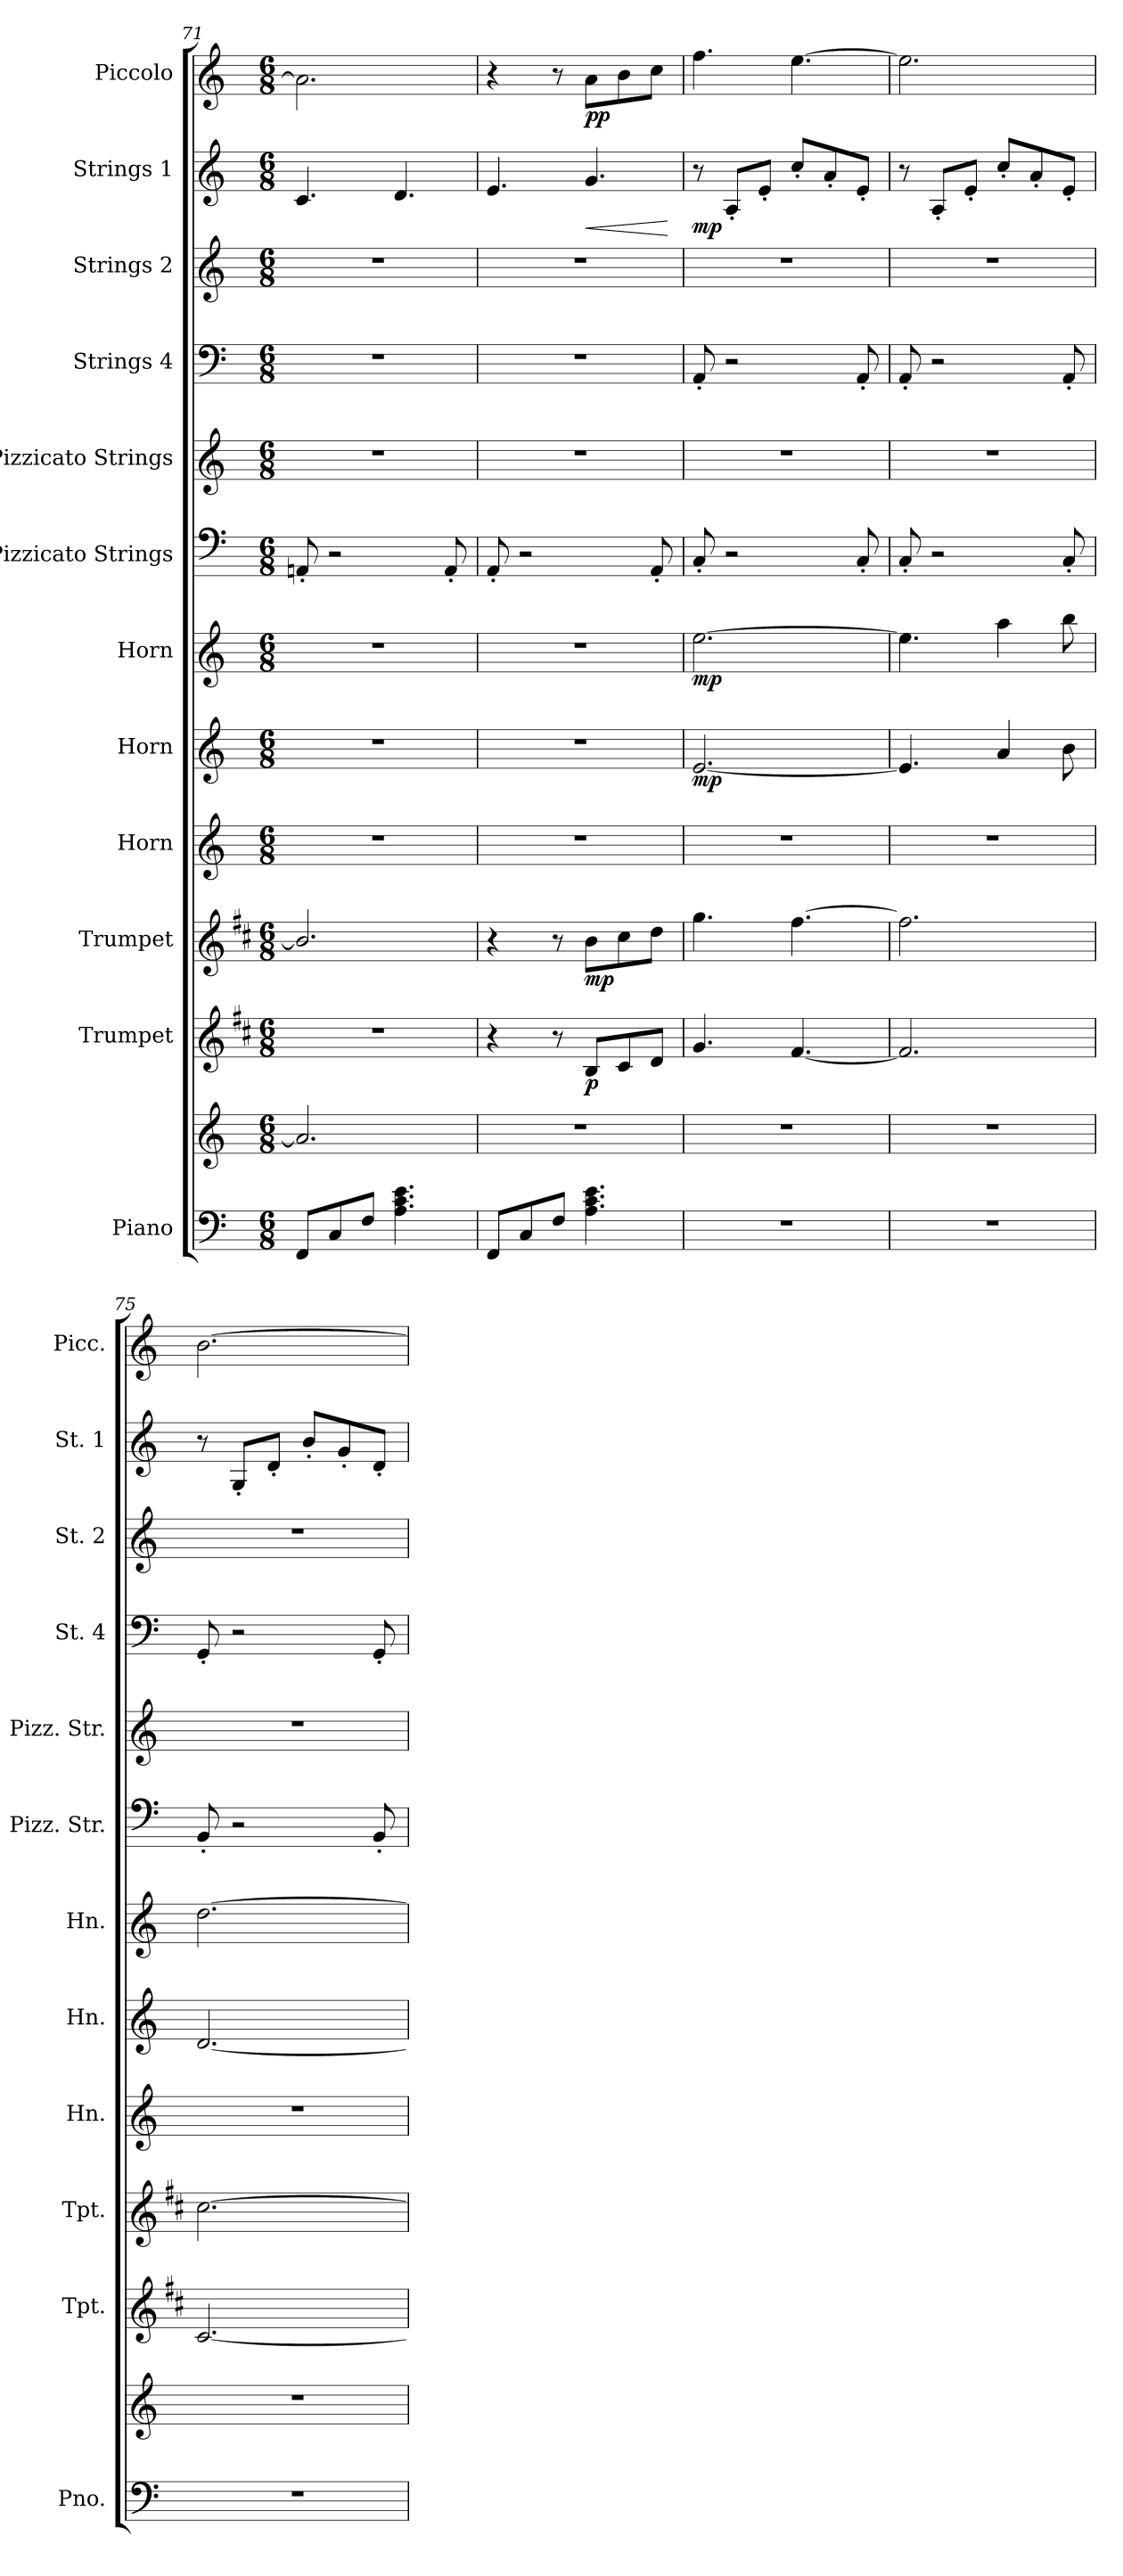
**kern	**kern	**kern	**dynam	**kern	**dynam	**kern	**kern	**dynam	**kern	**dynam	**kern	**kern	**kern	**kern	**kern	**dynam	**kern	**dynam
*part12	*part12	*part11	*part11	*part10	*part10	*part9	*part8	*part8	*part7	*part7	*part6	*part5	*part4	*part3	*part2	*part2	*part1	*part1
*staff13	*staff12	*staff11	*staff11	*staff10	*staff10	*staff9	*staff8	*staff8	*staff7	*staff7	*staff6	*staff5	*staff4	*staff3	*staff2	*staff2	*staff1	*staff1
*I"Piano	*	*I"Trumpet	*	*I"Trumpet	*	*I"Horn	*I"Horn	*	*I"Horn	*	*I"Pizzicato Strings	*I"Pizzicato Strings	*I"Strings 4	*I"Strings 2	*I"Strings 1	*	*I"Piccolo	*
*I'Pno.	*	*I'Tpt.	*	*I'Tpt.	*	*I'Hn.	*I'Hn.	*	*I'Hn.	*	*I'Pizz. Str.	*I'Pizz. Str.	*I'St. 4	*I'St. 2	*I'St. 1	*	*I'Picc.	*
*clefF4	*clefG2	*clefG2	*	*clefG2	*	*clefG2	*clefG2	*	*clefG2	*	*clefF5	*clefG2	*clefF4	*clefG2	*clefG2	*	*clefG2	*
*	*	*ITrd1c2	*	*ITrd1c2	*	*ITrd7c12	*ITrd7c12	*	*ITrd7c12	*	*	*	*	*	*	*	*ITrd-7c-12	*
*k[]	*k[]	*k[]	*	*k[]	*	*k[]	*k[]	*	*k[]	*	*k[]	*k[]	*k[]	*k[]	*k[]	*	*k[]	*
*M6/8	*M6/8	*M6/8	*	*M6/8	*	*M6/8	*M6/8	*	*M6/8	*	*M6/8	*M6/8	*M6/8	*M6/8	*M6/8	*	*M6/8	*
=71	=71	=71	=71	=71	=71	=71	=71	=71	=71	=71	=71	=71	=71	=71	=71	=71	=71	=71
8FF/L	2.a/]	2.r	.	2.a/]	.	2.r	2.r	.	2.r	.	8FFni'/	2.r	2.r	2.r	4.c/	.	2.aa\]	.
8C/	.	.	.	.	.	.	.	.	.	.	2r	.	.	.	.	.	.	.
8F/J	.	.	.	.	.	.	.	.	.	.	.	.	.	.	.	.	.	.
4.A\ 4.c\ 4.e\	.	.	.	.	.	.	.	.	.	.	.	.	.	.	4.d/	.	.	.
.	.	.	.	.	.	.	.	.	.	.	8FF'/	.	.	.	.	.	.	.
=72	=72	=72	=72	=72	=72	=72	=72	=72	=72	=72	=72	=72	=72	=72	=72	=72	=72	=72
8FF/L	2.r	4r	.	4r	.	2.r	2.r	.	2.r	.	8FF'/	2.r	2.r	2.r	4.e/	.	4r	.
8C/	.	.	.	.	.	.	.	.	.	.	2r	.	.	.	.	.	.	.
8F/J	.	8r	.	8r	.	.	.	.	.	.	.	.	.	.	.	.	8r	.
!LO:TX:a:color=#FFFFFF:t=.	!	!	!	!	!	!	!	!	!	!	!	!	!	!	!	!	!	!
!	!	!	!LO:DY:b	!	!LO:DY:b	!	!	!	!	!	!	!	!	!	!	!LO:HP:b	!	!LO:DY:b
4.A\ 4.c\ 4.e\	.	8A/L	p	8a\L	mp	.	.	.	.	.	.	.	.	.	4.g/	<	8aa\L	pp
.	.	8B/	.	8b\	.	.	.	.	.	.	.	.	.	.	.	.	8bb\	.
.	.	8c/J	.	8cc\J	.	.	.	.	.	.	8FF'/	.	.	.	.	.	8ccc\J	.
.	.	.	.	.	.	.	.	.	.	.	.	.	.	.	.	[	.	.
!!LO:LB:g=z
=73	=73	=73	=73	=73	=73	=73	=73	=73	=73	=73	=73	=73	=73	=73	=73	=73	=73	=73
!	!	!	!	!	!	!	!	!LO:DY:b	!	!LO:DY:b	!	!	!	!	!	!LO:DY:b	!	!
2.r	2.r	4.f/	.	4.ff\	.	2.r	[2.E/	mp	[2.e\	mp	8AA'/	2.r	8AA'/	2.r	8r	mp	4.fff\	.
.	.	.	.	.	.	.	.	.	.	.	2r	.	2r	.	8A'/L	.	.	.
.	.	.	.	.	.	.	.	.	.	.	.	.	.	.	8e'/J	.	.	.
.	.	[4.e/	.	[4.ee\	.	.	.	.	.	.	.	.	.	.	8cc'/L	.	[4.eee\	.
.	.	.	.	.	.	.	.	.	.	.	.	.	.	.	8a'/	.	.	.
.	.	.	.	.	.	.	.	.	.	.	8AA'/	.	8AA'/	.	8e'/J	.	.	.
=74	=74	=74	=74	=74	=74	=74	=74	=74	=74	=74	=74	=74	=74	=74	=74	=74	=74	=74
2.r	2.r	2.e/]	.	2.ee\]	.	2.r	4.E/]	.	4.e\]	.	8AA'/	2.r	8AA'/	2.r	8r	.	2.eee\]	.
.	.	.	.	.	.	.	.	.	.	.	2r	.	2r	.	8A'/L	.	.	.
.	.	.	.	.	.	.	.	.	.	.	.	.	.	.	8e'/J	.	.	.
.	.	.	.	.	.	.	4A/	.	4a\	.	.	.	.	.	8cc'/L	.	.	.
.	.	.	.	.	.	.	.	.	.	.	.	.	.	.	8a'/	.	.	.
.	.	.	.	.	.	.	8B\	.	8b\	.	8AA'/	.	8AA'/	.	8e'/J	.	.	.
=75	=75	=75	=75	=75	=75	=75	=75	=75	=75	=75	=75	=75	=75	=75	=75	=75	=75	=75
2.r	2.r	[2.B/	.	[2.b\	.	2.r	[2.D/	.	[2.d\	.	8GG'/	2.r	8GG'/	2.r	8r	.	[2.bb\	.
.	.	.	.	.	.	.	.	.	.	.	2r	.	2r	.	8G'/L	.	.	.
.	.	.	.	.	.	.	.	.	.	.	.	.	.	.	8d'/J	.	.	.
.	.	.	.	.	.	.	.	.	.	.	.	.	.	.	8b'/L	.	.	.
.	.	.	.	.	.	.	.	.	.	.	.	.	.	.	8g'/	.	.	.
.	.	.	.	.	.	.	.	.	.	.	8GG'/	.	8GG'/	.	8d'/J	.	.	.
=	=	=	=	=	=	=	=	=	=	=	=	=	=	=	=	=	=	=
*-	*-	*-	*-	*-	*-	*-	*-	*-	*-	*-	*-	*-	*-	*-	*-	*-	*-	*-
